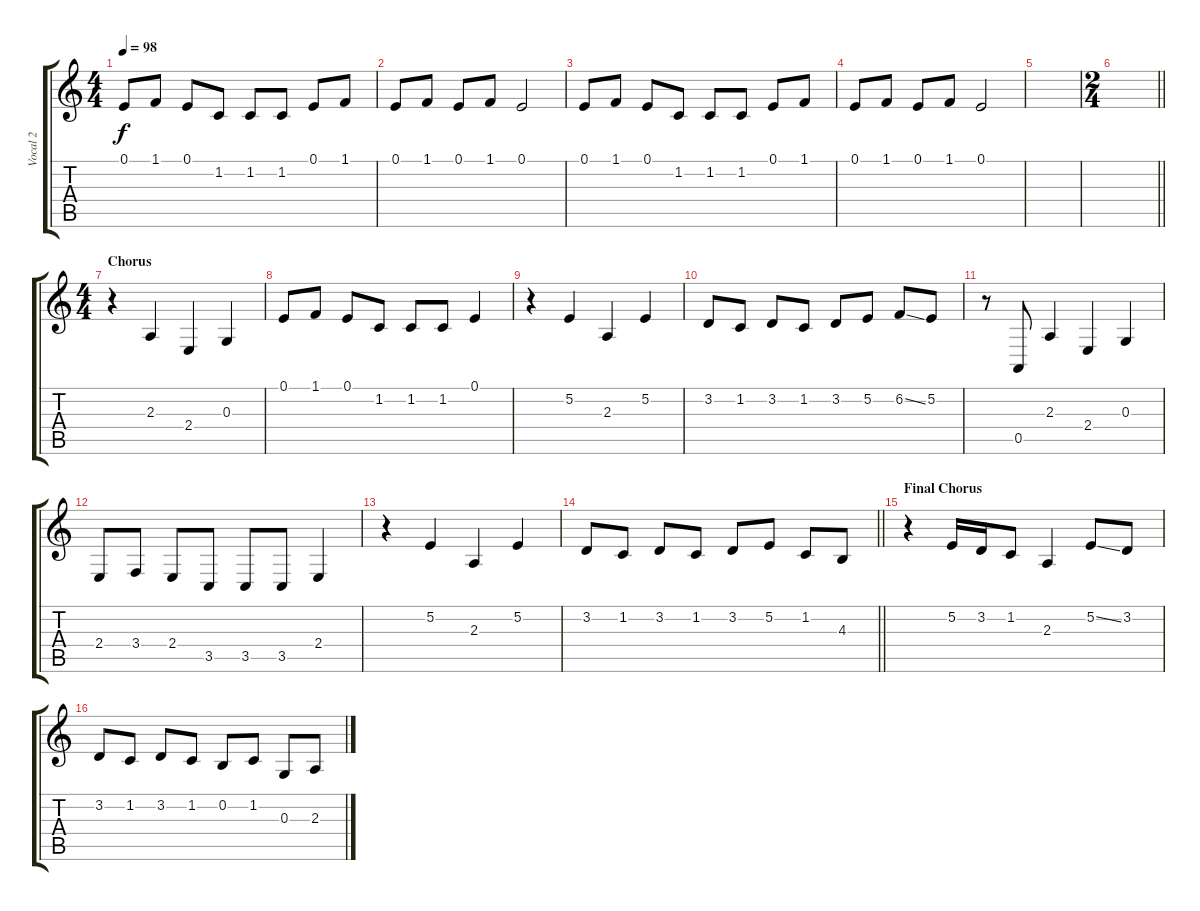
\track ("Vocal 2" "Vocal 2") {instrument synthvoice}
\staff {score tabs}
\tuning (E4 B3 G3 D3 A2 E2) {hide}
\ts (4 4)
\tempo 98
\clef g2
\ks c
0.1.8{dy f} 1.1.8 0.1.8 1.2.8 1.2.8 1.2.8 0.1.8 1.1.8 |
0.1.8 1.1.8 0.1.8 1.1.8 0.1.2 |
0.1.8 1.1.8 0.1.8 1.2.8 1.2.8 1.2.8 0.1.8 1.1.8 |
0.1.8 1.1.8 0.1.8 1.1.8 0.1.2 |
|
\ts (2 4)
\barLineRight lightlight
|
\ts (4 4)
\section ("" "Chorus")
r.4 2.3.4 2.4.4 0.3.4 |
0.1.8 1.1.8 0.1.8 1.2.8 1.2.8 1.2.8 0.1.4 |
r.4 5.2.4 2.3.4 5.2.4 |
3.2.8 1.2.8 3.2.8 1.2.8 3.2.8 5.2.8 6.2{ss}.8 5.2.8 |
r.8 0.5.8 2.3.4 2.4.4 0.3.4 |
2.4.8 3.4.8 2.4.8 3.5.8 3.5.8 3.5.8 2.4.4 |
r.4 5.2.4 2.3.4 5.2.4 |
\barLineRight lightlight
3.2.8 1.2.8 3.2.8 1.2.8 3.2.8 5.2.8 1.2.8 4.3.8 |
\section ("" "Final Chorus")
r.4 5.2.16 3.2.16 1.2.8 2.3.4 5.2{ss}.8 3.2.8 |
3.2.8 1.2.8 3.2.8 1.2.8 0.2.8 1.2.8 0.3.8 2.3.8
